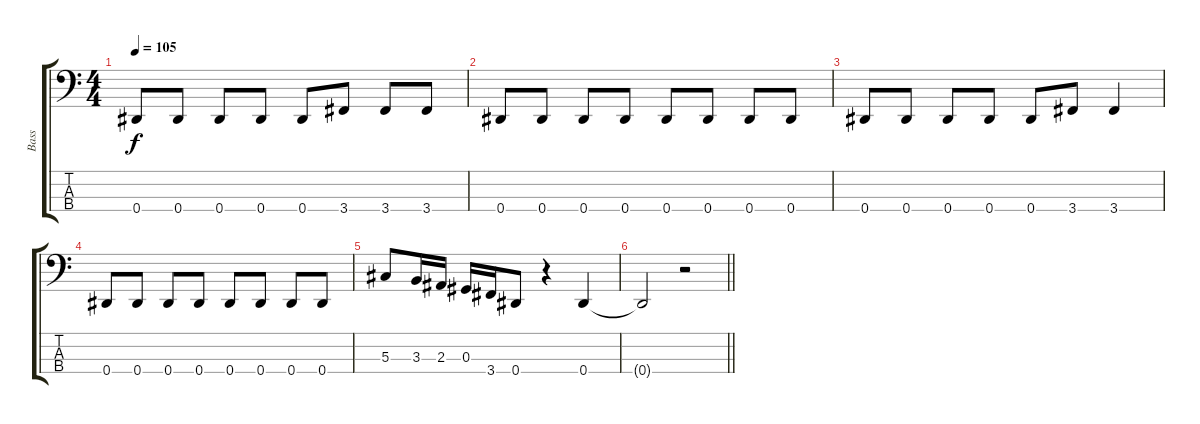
\track ("Bass" "Bass") {instrument electricbassfinger}
\staff {score tabs}
\tuning (Gb2 Db2 Ab1 Eb1) {hide}
\ts (4 4)
\tempo 105
\clef f4
\ks c
0.4.8{dy f} 0.4.8 0.4.8 0.4.8 0.4.8 3.4.8 3.4.8 3.4.8 |
0.4.8 0.4.8 0.4.8 0.4.8 0.4.8 0.4.8 0.4.8 0.4.8 |
0.4.8 0.4.8 0.4.8 0.4.8 0.4.8 3.4.8 3.4.4 |
0.4.8 0.4.8 0.4.8 0.4.8 0.4.8 0.4.8 0.4.8 0.4.8 |
5.3.8 3.3.16 2.3.16 0.3.16 3.4.16 0.4.8 r.4 0.4.4 |
\barLineRight lightlight
0.4{t}.2 r.2
